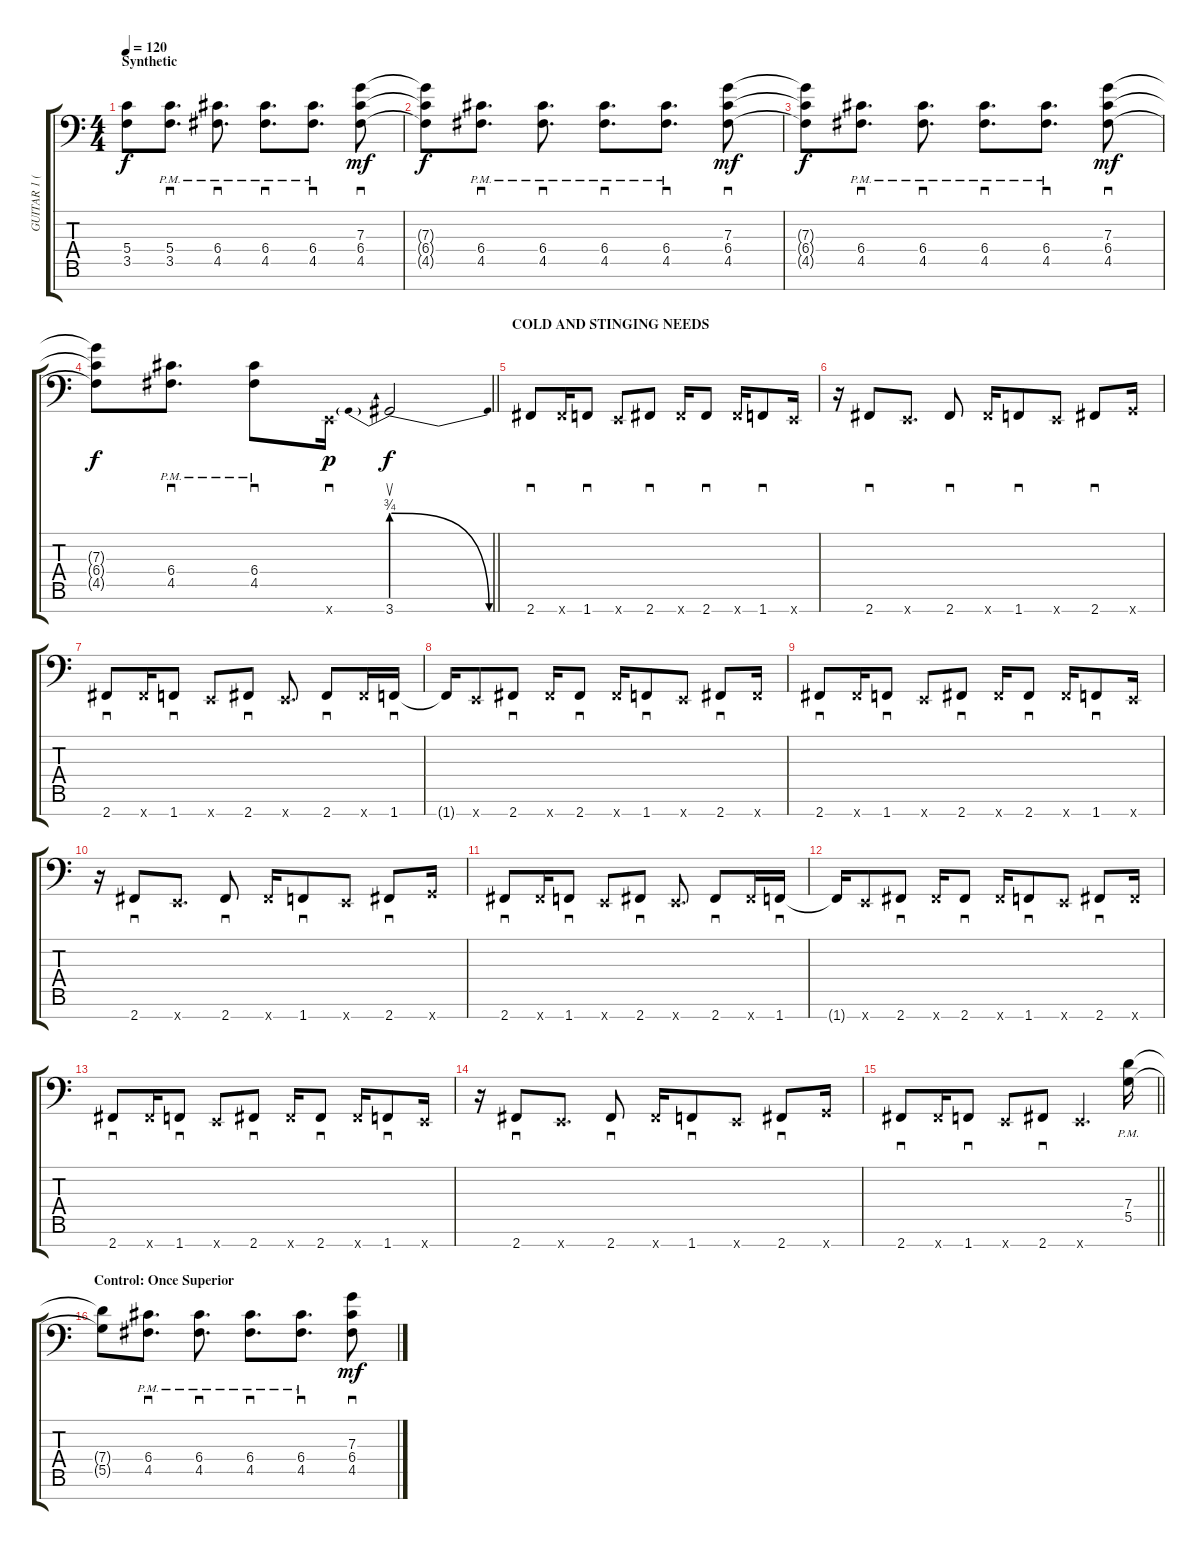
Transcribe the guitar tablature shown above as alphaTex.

\track ("GUITAR 1 (Fredrik Thordendal)" "GUITAR 1 (") {instrument overdrivenguitar}
\staff {score tabs}
\tuning (A3 E3 C3 G2 D2 A1 E1) {hide}
\ts (4 4)
\section ("" "Synthetic")
\tempo 120
\clef f4
\ks c
(5.4{t} 3.5{t}).8{dy f} (5.4{pm} 3.5{pm}).8{d sd} (6.4{pm} 4.5{pm}).8{d sd} (6.4{pm} 4.5{pm}).8{d sd} (6.4{pm} 4.5{pm}).8{d sd} (7.3 6.4 4.5).8{sd dy mf} |
(7.3{t} 6.4{t} 4.5{t}).8{dy f} (6.4{pm} 4.5{pm}).8{d sd} (6.4{pm} 4.5{pm}).8{d sd} (6.4{pm} 4.5{pm}).8{d sd} (6.4{pm} 4.5{pm}).8{d sd} (7.3 6.4 4.5).8{sd dy mf} |
(7.3{t} 6.4{t} 4.5{t}).8{dy f} (6.4{pm} 4.5{pm}).8{d sd} (6.4{pm} 4.5{pm}).8{d sd} (6.4{pm} 4.5{pm}).8{d sd} (6.4{pm} 4.5{pm}).8{d sd} (7.3 6.4 4.5).8{sd dy mf} |
\barLineRight lightlight
(7.3{t} 6.4{t} 4.5{t}).8{dy f} (6.4{pm} 4.5{pm}).8{d sd} (6.4{pm} 4.5{pm}).8{sd} 0.7{x}.16{sd dy p} 3.7{be (prebendrelease 0 3 60 0)}.2{su dy f} |
\section ("" "COLD AND STINGING NEEDS")
2.7.8{sd} 2.7{x}.16 1.7.8{sd} 0.7{x}.8 2.7.8{sd} 2.7{x}.16 2.7.8{sd} 2.7{x}.16 1.7.8{sd} 0.7{x}.16 |
r.16 2.7.8{sd} 0.7{x}.8{d} 2.7.8{sd} 2.7{x}.16 1.7.8{sd} 0.7{x}.8 2.7.8{sd} 3.7{x}.16 |
2.7.8{sd} 2.7{x}.16 1.7.8{sd} 0.7{x}.8 2.7.8{sd} 0.7{x}.8{d} 2.7.8{sd} 2.7{x}.16 1.7.16{sd} |
1.7{t}.16 0.7{x}.8 2.7.8{sd} 2.7{x}.16 2.7.8{sd} 2.7{x}.16 1.7.8{sd} 0.7{x}.8 2.7.8{sd} 2.7{x}.16 |
2.7.8{sd} 2.7{x}.16 1.7.8{sd} 0.7{x}.8 2.7.8{sd} 2.7{x}.16 2.7.8{sd} 2.7{x}.16 1.7.8{sd} 0.7{x}.16 |
r.16 2.7.8{sd} 0.7{x}.8{d} 2.7.8{sd} 2.7{x}.16 1.7.8{sd} 0.7{x}.8 2.7.8{sd} 3.7{x}.16 |
2.7.8{sd} 2.7{x}.16 1.7.8{sd} 0.7{x}.8 2.7.8{sd} 0.7{x}.8{d} 2.7.8{sd} 2.7{x}.16 1.7.16{sd} |
1.7{t}.16 0.7{x}.8 2.7.8{sd} 2.7{x}.16 2.7.8{sd} 2.7{x}.16 1.7.8{sd} 0.7{x}.8 2.7.8{sd} 2.7{x}.16 |
2.7.8{sd} 2.7{x}.16 1.7.8{sd} 0.7{x}.8 2.7.8{sd} 2.7{x}.16 2.7.8{sd} 2.7{x}.16 1.7.8{sd} 0.7{x}.16 |
r.16 2.7.8{sd} 0.7{x}.8{d} 2.7.8{sd} 2.7{x}.16 1.7.8{sd} 0.7{x}.8 2.7.8{sd} 3.7{x}.16 |
\barLineRight lightlight
2.7.8{sd} 2.7{x}.16 1.7.8{sd} 0.7{x}.8 2.7.8{sd} 0.7{x}.4{d} (7.4{pm} 5.5{pm}).16 |
\section ("" "Control: Once Superior")
(7.4{t} 5.5{t}).8 (6.4{pm} 4.5{pm}).8{d sd} (6.4{pm} 4.5{pm}).8{d sd} (6.4{pm} 4.5{pm}).8{d sd} (6.4{pm} 4.5{pm}).8{d sd} (7.3 6.4 4.5).8{sd dy mf}
